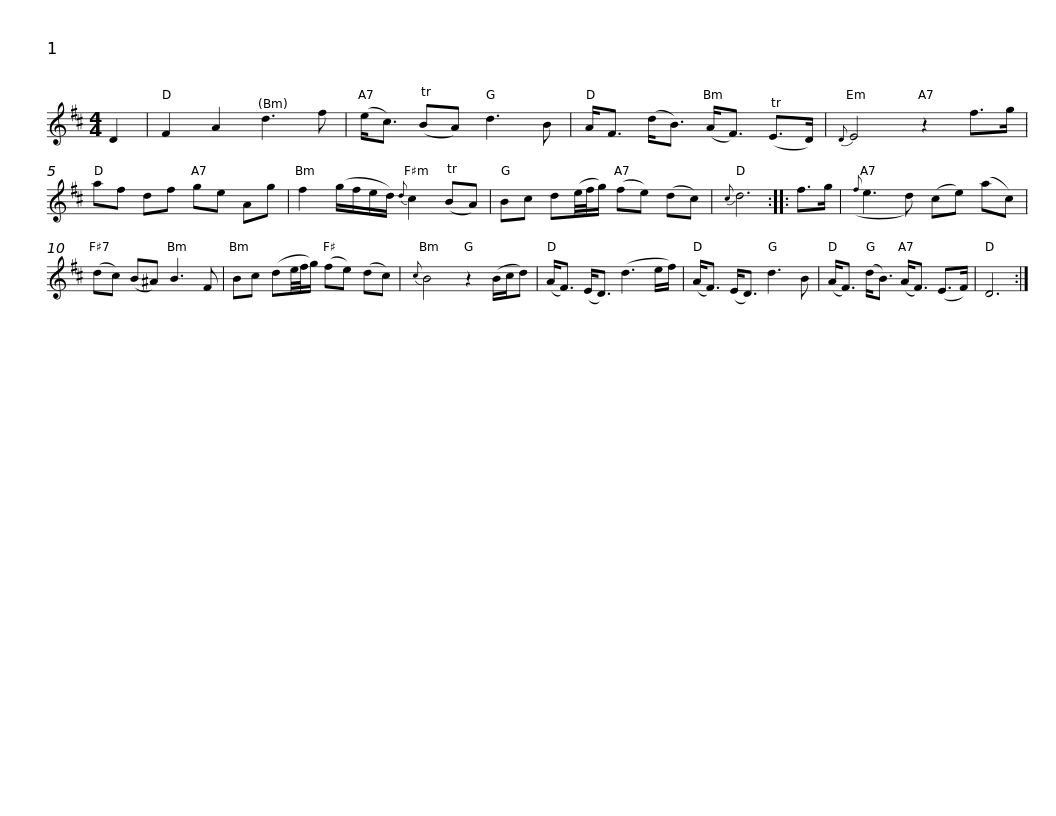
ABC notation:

X:1
L:1/8
M:4/4
I:linebreak $
K:D
V:1 treble
V:1
 D2 | F2 A2 d3 f | (e<c) (TBA) d3 B | A<F (d<B) (A<F) (TE>D) |{D} E4 z2 f>g | %5
 af df ge Ag |$ f2 (g/f/e/d/){d} c2 (TBA) | Bc d(e/4f/4g/) (fe) (dc) |{c} d6 :: f>g | %10
({f} e3 d) (ce) (ac) | (dc) (B^A) B3 F |$ Bc (de/4f/4g/) (fe) (dc) |{c} B4 z2 (B/c/d) | (A<F) (E<D) (d3 e/f/) | %15
 (A<F) (E<D) d3 B | (A<F) (d<B) (A<F) (E>F) |$ D6 :| %18
